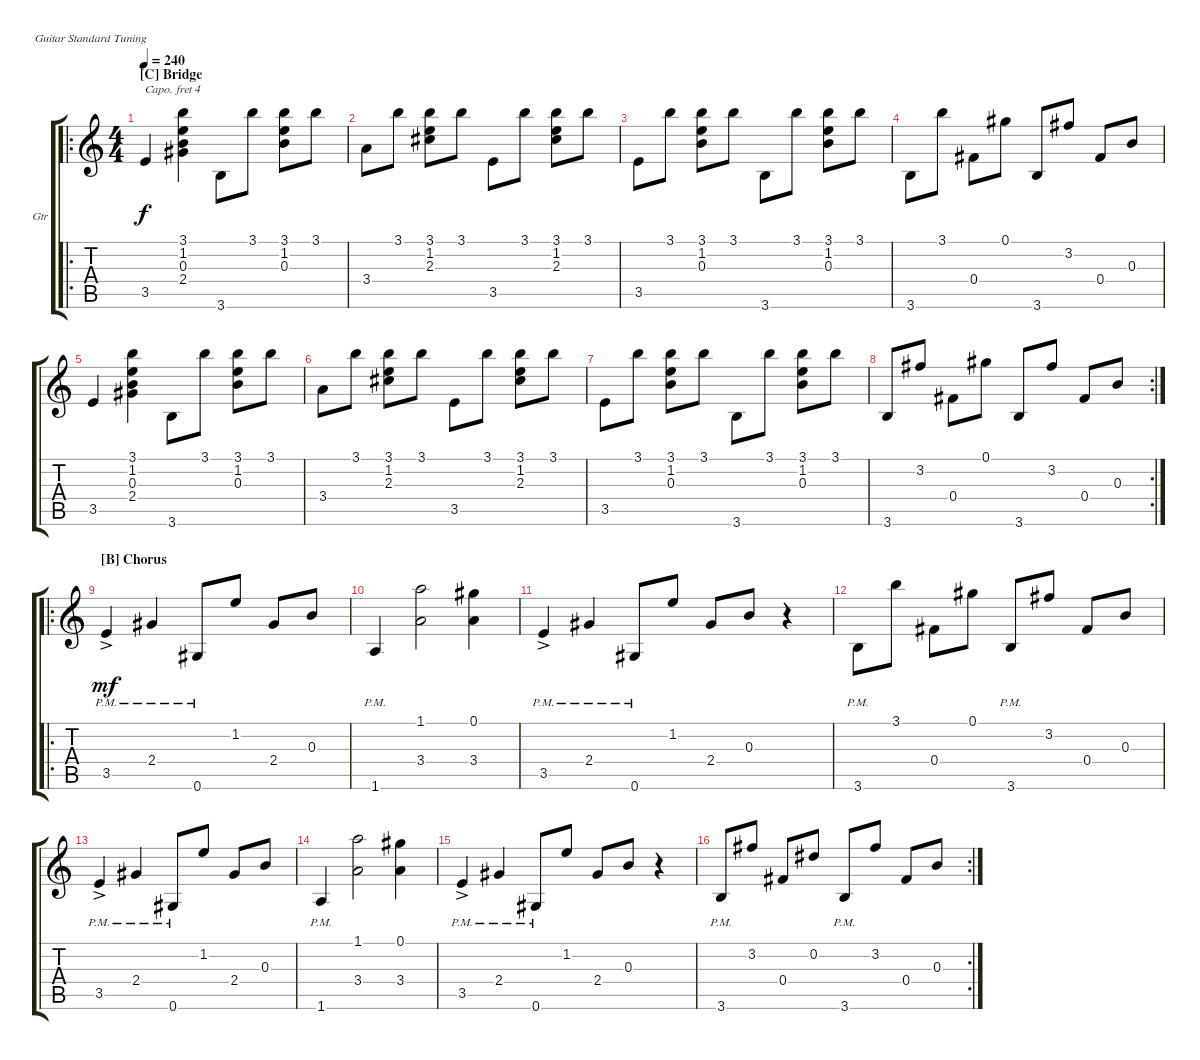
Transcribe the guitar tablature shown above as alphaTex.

\bracketExtendMode groupsimilarinstruments
\firstSystemTrackNameOrientation horizontal
\otherSystemsTrackNameOrientation horizontal
\track ("Guitar" "Gtr") {instrument acousticguitarnylon}
\staff {score tabs}
\capo 4
\tuning (E4 B3 G3 D3 A2 E2)
\ro
\ts (4 4)
\section ("C" "Bridge")
\tempo 240
\clef g2
\ks c
3.5.4{dy f} (2.4 0.3 1.2 3.1).4 3.6.8 3.1.8 (0.3 1.2 3.1).8 3.1.8 |
3.4.8 3.1.8 (2.3 1.2 3.1).8 3.1.8 3.5.8 3.1.8 (2.3 1.2 3.1).8 3.1.8 |
3.5.8 3.1.8 (0.3 1.2 3.1).8 3.1.8 3.6.8 3.1.8 (0.3 1.2 3.1).8 3.1.8 |
3.6.8 3.1.8 0.4.8 0.1.8 3.6.8 3.2.8 0.4.8 0.3.8 |
3.5.4 (2.4 0.3 1.2 3.1).4 3.6.8 3.1.8 (0.3 1.2 3.1).8 3.1.8 |
3.4.8 3.1.8 (2.3 1.2 3.1).8 3.1.8 3.5.8 3.1.8 (2.3 1.2 3.1).8 3.1.8 |
3.5.8 3.1.8 (0.3 1.2 3.1).8 3.1.8 3.6.8 3.1.8 (0.3 1.2 3.1).8 3.1.8 |
\rc 2
3.6.8 3.2.8 0.4.8 0.1.8 3.6.8 3.2.8 0.4.8 0.3.8 |
\ro
\section ("B" "Chorus")
3.5{ac pm}.4{dy mf} 2.4{pm}.4 0.6{pm}.8 1.2.8 2.4.8 0.3.8 |
1.6{pm}.4 (1.1 3.4).2 (3.4 0.1).4 |
3.5{ac pm}.4 2.4{pm}.4 0.6{pm}.8 1.2.8 2.4.8 0.3.8 r.4 |
3.6{pm}.8 3.1.8 0.4.8 0.1.8 3.6{pm}.8 3.2.8 0.4.8 0.3.8 |
3.5{ac pm}.4 2.4{pm}.4 0.6{pm}.8 1.2.8 2.4.8 0.3.8 |
1.6{pm}.4 (1.1 3.4).2 (3.4 0.1).4 |
3.5{ac pm}.4 2.4{pm}.4 0.6{pm}.8 1.2.8 2.4.8 0.3.8 r.4 |
\rc 2
3.6{pm}.8 3.2.8 0.4.8 0.2.8 3.6{pm}.8 3.2.8 0.4.8 0.3.8
